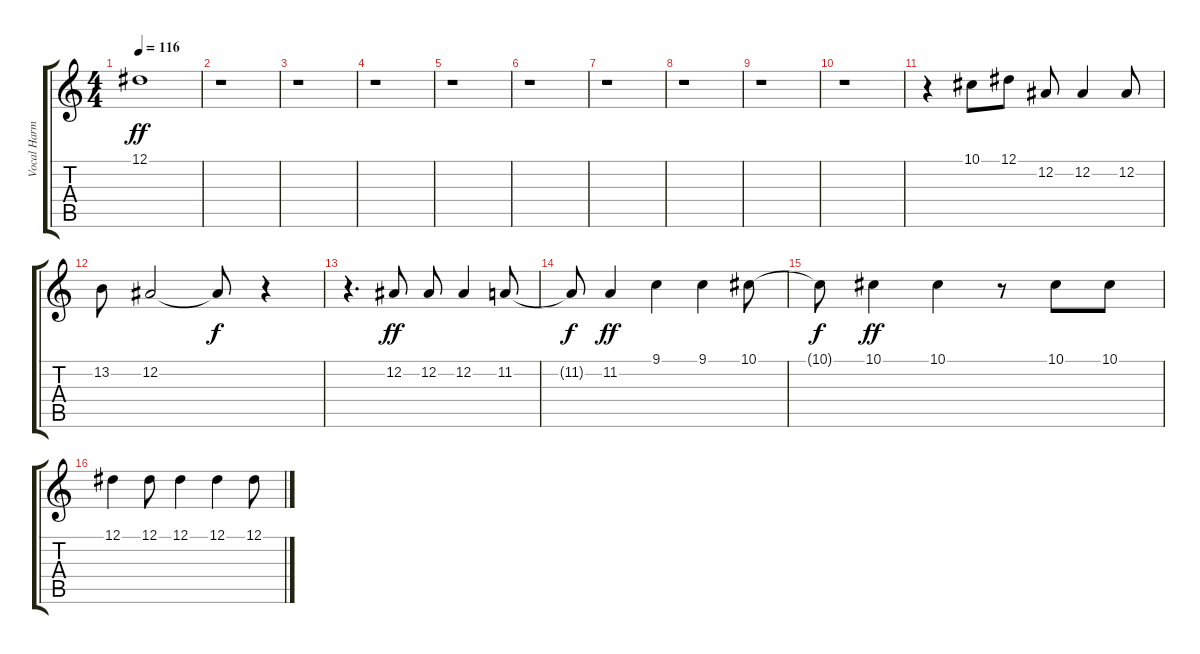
\track ("Vocal Harmony" "Vocal Harm") {instrument choiraahs}
\staff {score tabs}
\tuning (Eb4 Bb3 Gb3 Db3 Ab2 Eb2) {hide}
\ts (4 4)
\tempo 116
\clef g2
\ks c
12.1.1{dy ff} |
r.1 |
r.1 |
r.1 |
r.1 |
r.1 |
r.1 |
r.1 |
r.1 |
r.1 |
r.4 10.1.8 12.1.8 12.2.8 12.2.4 12.2.8 |
13.2.8 12.2.2 12.2{t}.8{dy f} r.4 |
r.4{d} 12.2.8{dy ff} 12.2.8 12.2.4 11.2.8 |
11.2{t}.8{dy f} 11.2.4{dy ff} 9.1.4 9.1.4 10.1.8 |
10.1{t}.8{dy f} 10.1.4{dy ff} 10.1.4 r.8 10.1.8 10.1.8 |
12.1.4 12.1.8 12.1.4 12.1.4 12.1.8
